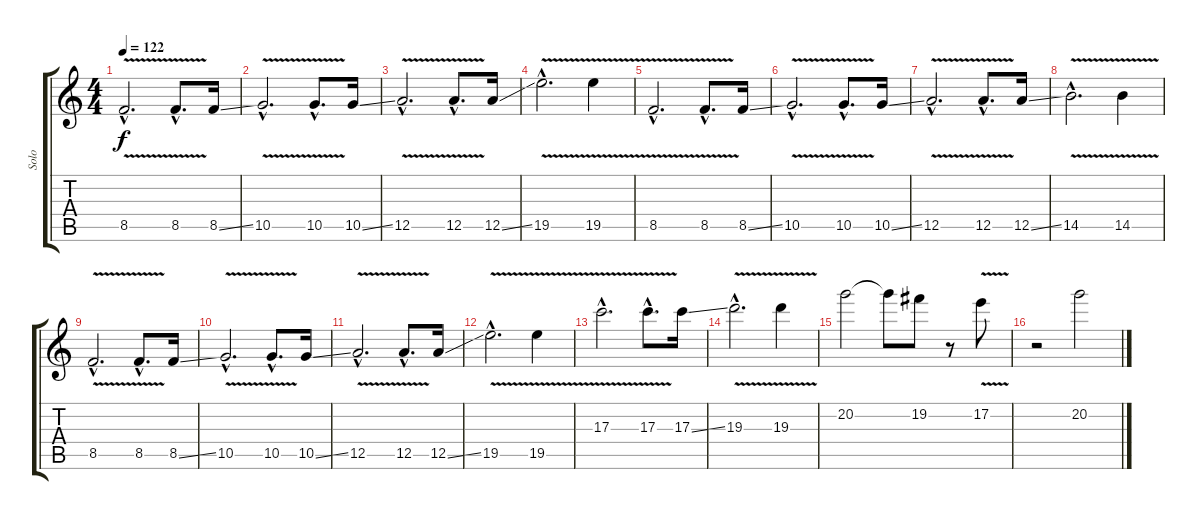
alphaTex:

\track ("Solo" "Solo") {instrument distortionguitar}
\staff {score tabs}
\tuning (E4 B3 G3 D3 A2 E2) {hide}
\ts (4 4)
\tempo 122
\clef g2
\ks c
8.5{v hac}.2{d dy f} 8.5{v hac}.8{d} 8.5{ss}.16 |
10.5{v hac}.2{d} 10.5{v hac}.8{d} 10.5{ss}.16 |
12.5{v hac}.2{d} 12.5{v hac}.8{d} 12.5{ss}.16 |
19.5{v hac}.2{d} 19.5{v}.4 |
8.5{v hac}.2{d} 8.5{v hac}.8{d} 8.5{ss}.16 |
10.5{v hac}.2{d} 10.5{v hac}.8{d} 10.5{ss}.16 |
12.5{v hac}.2{d} 12.5{v hac}.8{d} 12.5{ss}.16 |
14.5{v hac}.2{d} 14.5{v}.4 |
8.5{v hac}.2{d} 8.5{v hac}.8{d} 8.5{ss}.16 |
10.5{v hac}.2{d} 10.5{v hac}.8{d} 10.5{ss}.16 |
12.5{v hac}.2{d} 12.5{v hac}.8{d} 12.5{ss}.16 |
19.5{v hac}.2{d} 19.5{v}.4 |
17.3{v hac}.2{d} 17.3{v hac}.8{d} 17.3{ss}.16 |
19.3{v hac}.2{d} 19.3{v}.4 |
20.2.2 20.2{t}.8 19.2.8 r.8 17.2{v}.8 |
r.2 20.2.2
